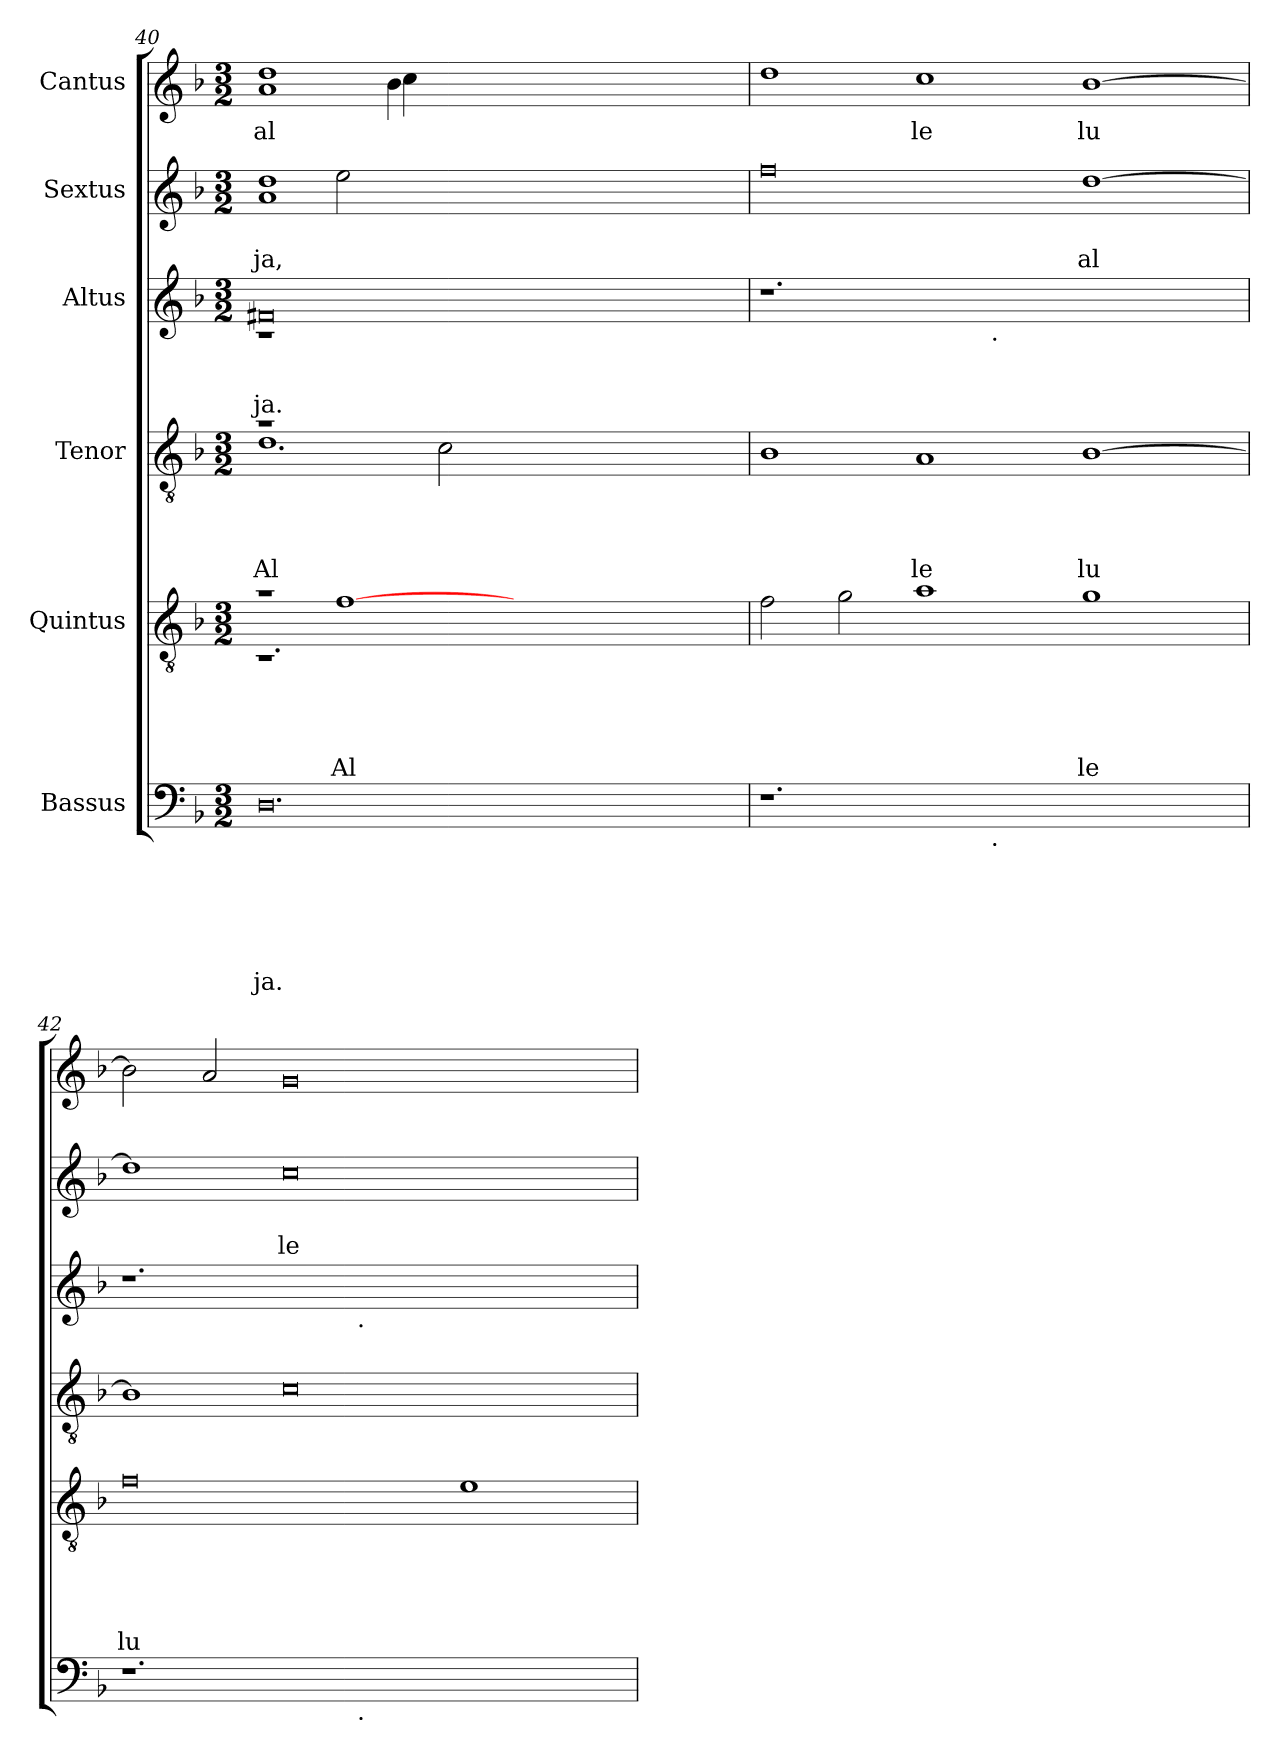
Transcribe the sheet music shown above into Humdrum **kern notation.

**kern	**text	**text	**text	**text	**text	**text	**kern	**text	**text	**text	**text	**text	**kern	**text	**text	**text	**text	**kern	**text	**text	**text	**kern	**text	**text	**kern	**text
*part6	*part6	*part6	*part6	*part6	*part6	*part6	*part5	*part5	*part5	*part5	*part5	*part5	*part4	*part4	*part4	*part4	*part4	*part3	*part3	*part3	*part3	*part2	*part2	*part2	*part1	*part1
*staff6	*staff6	*staff6	*staff6	*staff6	*staff6	*staff6	*staff5	*staff5	*staff5	*staff5	*staff5	*staff5	*staff4	*staff4	*staff4	*staff4	*staff4	*staff3	*staff3	*staff3	*staff3	*staff2	*staff2	*staff2	*staff1	*staff1
*I"Bassus	*	*	*	*	*	*	*I"Quintus	*	*	*	*	*	*I"Tenor	*	*	*	*	*I"Altus	*	*	*	*I"Sextus	*	*	*I"Cantus	*
*clefF4	*	*	*	*	*	*	*clefGv2	*	*	*	*	*	*clefGv2	*	*	*	*	*clefG2	*	*	*	*clefG2	*	*	*clefG2	*
*k[b-]	*	*	*	*	*	*	*k[b-]	*	*	*	*	*	*k[b-]	*	*	*	*	*k[b-]	*	*	*	*k[b-]	*	*	*k[b-]	*
*F:	*	*	*	*	*	*	*F:	*	*	*	*	*	*F:	*	*	*	*	*F:	*	*	*	*F:	*	*	*F:	*
*M3/2	*	*	*	*	*	*	*M3/2	*	*	*	*	*	*M3/2	*	*	*	*	*M3/2	*	*	*	*M3/2	*	*	*M3/2	*
=40	=40	=40	=40	=40	=40	=40	=40	=40	=40	=40	=40	=40	=40	=40	=40	=40	=40	=40	=40	=40	=40	=40	=40	=40	=40	=40
*	*	*	*	*	*	*	*^	*	*	*	*	*	*	*	*	*	*	*^	*	*	*	*	*	*	*	*
!	!	!	!	!	!	!LO:LY:b	!LO:N:vis=1	!LO:N:vis=1	!	!	!	!	!	!	!	!	!	!LO:LY:b	!	!LO:N:vis=1	!	!	!LO:LY:b	!	!	!LO:LY:b	!	!LO:LY:b
*	*	*	*	*	*	*	*	*^	*	*	*	*	*	*^	*	*	*	*	*	*	*	*	*	*^	*	*	*^	*
*	*	*	*	*	*	*	*	*	*	*	*	*	*	*	*	*	*	*	*	*	*	*	*	*	*	*	*	*	*	*	*^	*
0.D	.	.	.	.	.	-ja.	1.ra	1.rC	2ryy	.	.	.	.	.	1ra	1.d	.	.	.	Al	0f#X	1.rc	.	.	ja.	1a 1dd	2ryy	.	ja,	1a 1dd	2.ryy	2.ryy	al
!	!	!	!	!	!	!	!	!	!	!	!	!	!	!LO:LY:b	!	!	!	!	!	!	!	!	!	!	!	!	!	!	!	!	!	!	!
.	.	.	.	.	.	.	.	.	[>1f	.	.	.	.	Al	.	.	.	.	.	.	.	.	.	.	.	.	2ee\	.	.	.	.	.	.
.	.	.	.	.	.	.	.	.	.	.	.	.	.	.	.	.	.	.	.	.	.	.	.	.	.	.	.	.	.	.	4b-\	4cc\	.
.	.	.	.	.	.	.	.	.	.	.	.	.	.	.	2c\	.	.	.	.	.	.	.	.	.	.	0ryy	0ryy	.	.	0ryy	0ryy	0ryy	.
.	.	.	.	.	.	.	1.ryy	1.ryy	1.ryy	.	.	.	.	.	1.ryy	1.ryy	.	.	.	.	.	1ryy	.	.	.	.	.	.	.	.	.	.	.
.	.	.	.	.	.	.	.	.	.	.	.	.	.	.	.	.	.	.	.	.	1ryy	.	.	.	.	.	.	.	.	.	.	.	.
.	.	.	.	.	.	.	.	.	.	.	.	.	.	.	.	.	.	.	.	.	.	2ryy	.	.	.	.	.	.	.	.	.	.	.
*	*	*	*	*	*	*	*v	*v	*v	*	*	*	*	*	*	*	*	*	*	*	*	*	*	*	*	*v	*v	*	*	*v	*v	*v	*
*	*	*	*	*	*	*	*	*	*	*	*	*	*v	*v	*	*	*	*	*	*	*	*	*	*	*	*	*	*
=41	=41	=41	=41	=41	=41	=41	=41	=41	=41	=41	=41	=41	=41	=41	=41	=41	=41	=41	=41	=41	=41	=41	=41	=41	=41	=41	=41
*^	*	*	*	*	*	*	*	*	*	*	*	*	*	*	*	*	*	*	*	*	*	*	*	*	*	*	*
1.r	1ryy	.	.	.	.	.	.	2f\	.	.	.	.	.	1B-	.	.	.	.	1.r	1ryy	.	.	.	0ff	.	.	1dd	.
.	.	.	.	.	.	.	.	2g\	.	.	.	.	.	.	.	.	.	.	.	.	.	.	.	.	.	.	.	.
!	!	!	!	!	!	!	!	!	!	!	!	!	!	!	!	!	!	!LO:LY:b	!	!	!	!	!	!	!	!	!	!LO:LY:b
.	4...ryy	.	.	.	.	.	.	1a	.	.	.	.	.	1A	.	.	.	le	.	4...ryy	.	.	.	.	.	.	1cc	le
!	!	!	!	!	!	!	!	!	!	!	!	!	!	!	!	!	!	!	!	!LO:TX:b:t=.	!	!	!	!	!	!	!	!
!	!LO:TX:b:t=.	!	!	!	!	!	!	!	!	!	!	!	!	!	!	!	!	!	!	!	!	!	!	!	!	!	!	!
.	1ryy	.	.	.	.	.	.	.	.	.	.	.	.	.	.	.	.	.	.	1ryy	.	.	.	.	.	.	.	.
1.ryy	.	.	.	.	.	.	.	.	.	.	.	.	.	.	.	.	.	.	1.ryy	.	.	.	.	.	.	.	.	.
!	!	!	!	!	!	!	!	!	!	!	!	!	!LO:LY:b	!	!	!	!	!LO:LY:b	!	!	!	!	!	!	!	!LO:LY:b	!	!LO:LY:b
.	.	.	.	.	.	.	.	1g	.	.	.	.	le	[>1B-	.	.	.	lu	.	.	.	.	.	[>1dd	.	al	[>1b-	lu
.	2ryy	.	.	.	.	.	.	.	.	.	.	.	.	.	.	.	.	.	.	2ryy	.	.	.	.	.	.	.	.
.	32ryy	.	.	.	.	.	.	.	.	.	.	.	.	.	.	.	.	.	.	32ryy	.	.	.	.	.	.	.	.
=42	=42	=42	=42	=42	=42	=42	=42	=42	=42	=42	=42	=42	=42	=42	=42	=42	=42	=42	=42	=42	=42	=42	=42	=42	=42	=42	=42	=42
!	!	!	!	!	!	!	!	!	!	!	!	!	!LO:LY:b	!	!	!	!	!	!	!	!	!	!	!	!	!	!	!
1.r	1ryy	.	.	.	.	.	.	0f	.	.	.	.	lu	1B-]	.	.	.	.	1.r	1ryy	.	.	.	1dd]	.	.	2b-\]	.
.	.	.	.	.	.	.	.	.	.	.	.	.	.	.	.	.	.	.	.	.	.	.	.	.	.	.	2a/	.
!	!	!	!	!	!	!	!	!	!	!	!	!	!	!	!	!	!	!	!	!	!	!	!	!	!	!LO:LY:b	!	!
.	4..ryy	.	.	.	.	.	.	.	.	.	.	.	.	0c	.	.	.	.	.	4..ryy	.	.	.	0cc	.	le	0g	.
!	!	!	!	!	!	!	!	!	!	!	!	!	!	!	!	!	!	!	!	!LO:TX:b:t=.	!	!	!	!	!	!	!	!
!	!LO:TX:b:t=.	!	!	!	!	!	!	!	!	!	!	!	!	!	!	!	!	!	!	!	!	!	!	!	!	!	!	!
.	1ryy	.	.	.	.	.	.	.	.	.	.	.	.	.	.	.	.	.	.	1ryy	.	.	.	.	.	.	.	.
1.ryy	.	.	.	.	.	.	.	.	.	.	.	.	.	.	.	.	.	.	1.ryy	.	.	.	.	.	.	.	.	.
.	.	.	.	.	.	.	.	1e	.	.	.	.	.	.	.	.	.	.	.	.	.	.	.	.	.	.	.	.
.	2ryy	.	.	.	.	.	.	.	.	.	.	.	.	.	.	.	.	.	.	2ryy	.	.	.	.	.	.	.	.
.	16ryy	.	.	.	.	.	.	.	.	.	.	.	.	.	.	.	.	.	.	16ryy	.	.	.	.	.	.	.	.
*v	*v	*	*	*	*	*	*	*	*	*	*	*	*	*	*	*	*	*	*v	*v	*	*	*	*	*	*	*	*
=	=	=	=	=	=	=	=	=	=	=	=	=	=	=	=	=	=	=	=	=	=	=	=	=	=	=
*-	*-	*-	*-	*-	*-	*-	*-	*-	*-	*-	*-	*-	*-	*-	*-	*-	*-	*-	*-	*-	*-	*-	*-	*-	*-	*-
